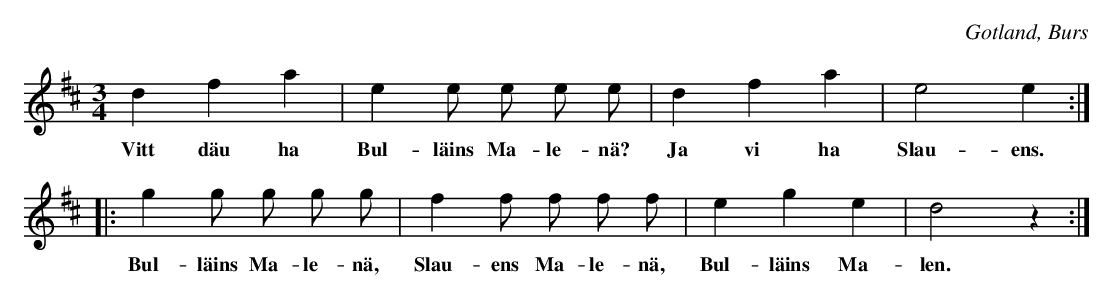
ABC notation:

X:1
T:
O:Gotland, Burs
M:3/4
L:1/8
K:D
d2 f2 a2|e2 e e e e|d2 f2 a2|e4 e2::
w:Vitt däu ha Bul-läins Ma-le-nä? Ja vi ha Slau-ens.
g2 g g g g|f2 f f f f|e2 g2 e2|d4 z2:|
w:Bul-läins Ma-le-nä, Slau-ens Ma-le-nä, Bul-läins Ma-len.
